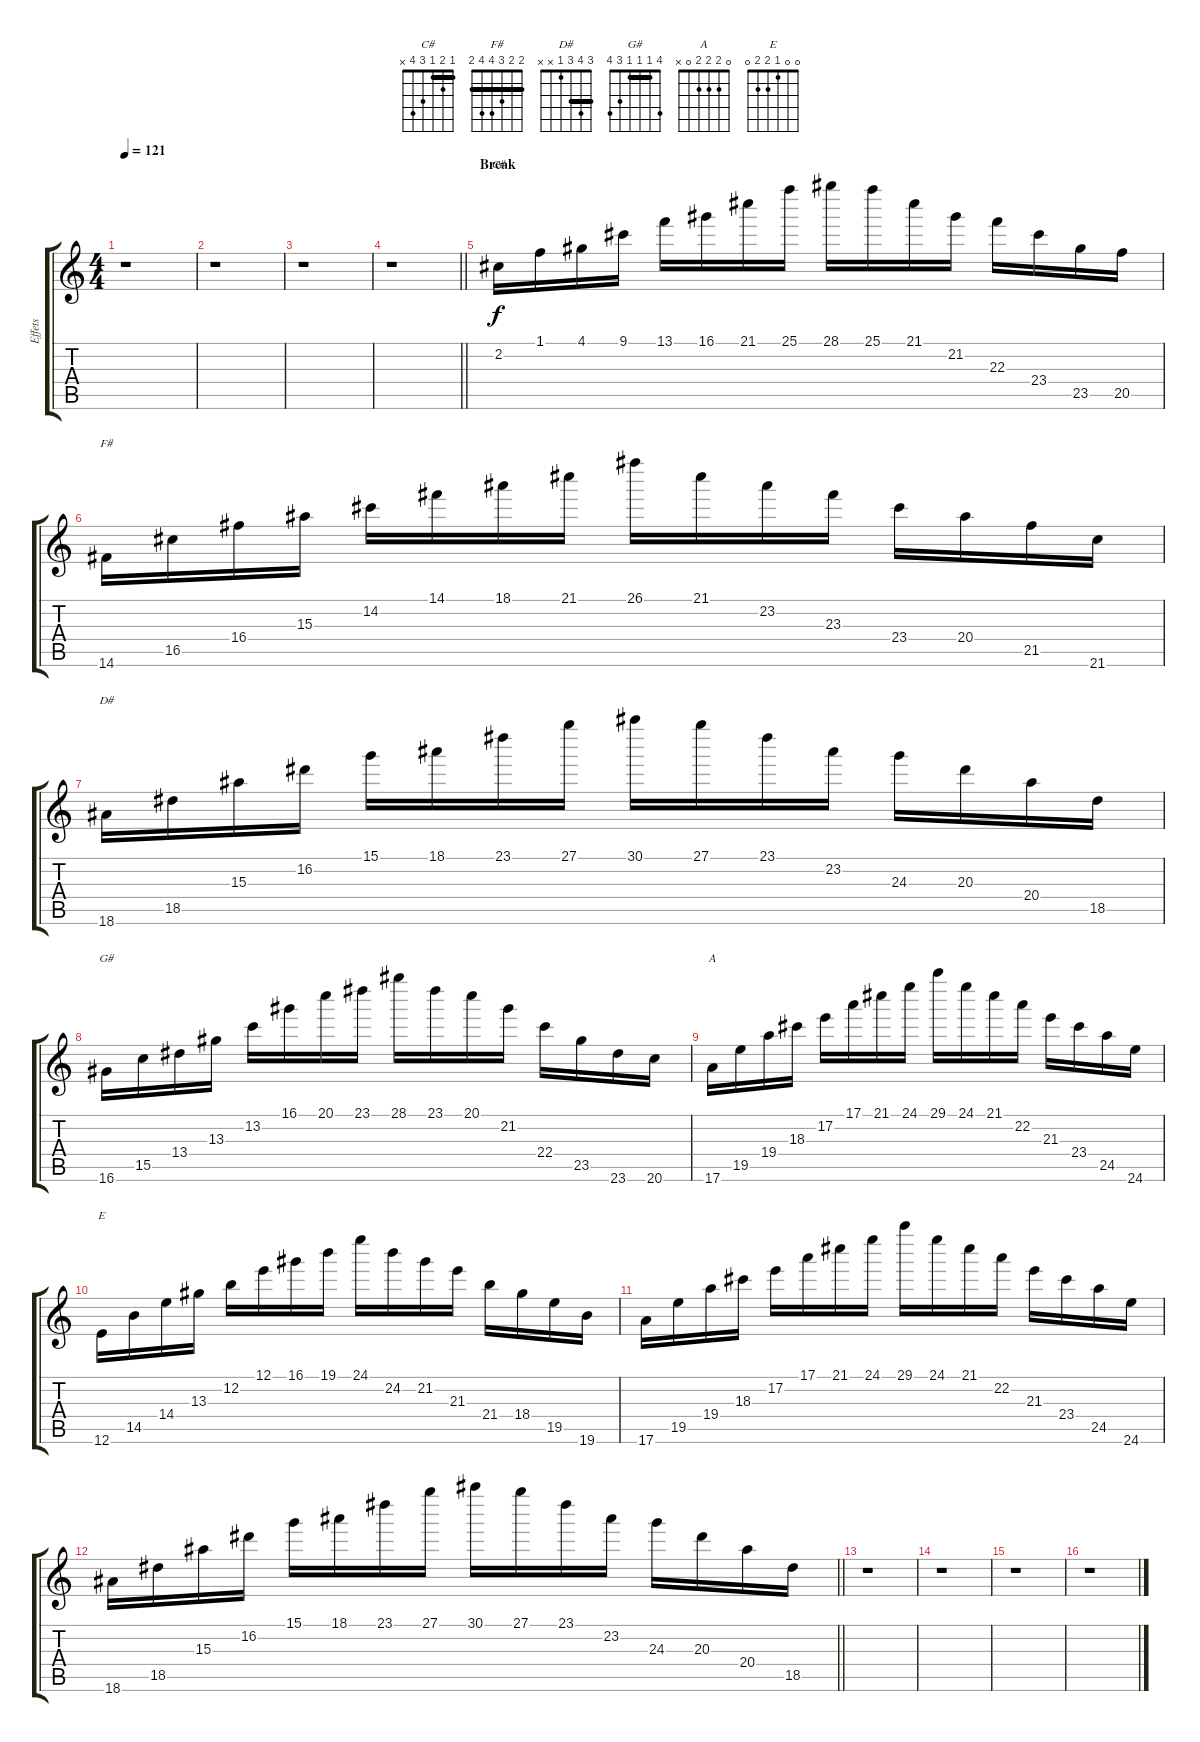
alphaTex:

\track ("Effets" "Effets") {instrument synthbass2}
\staff {score tabs}
\tuning (E4 B3 G3 D3 A2 E2) {hide}
\chord ("C#" 1 2 1 3 4 x) {barre 1}
\chord ("F#" 2 2 3 4 4 2) {barre 2}
\chord ("D#" 3 4 3 1 x x) {barre 3}
\chord ("G#" 4 1 1 1 3 4) {barre 1}
\chord ("A" 0 2 2 2 0 x)
\chord ("E" 0 0 1 2 2 0)
\ts (4 4)
\tempo 121
\clef g2
\ks c
r.1{dy f} |
r.1 |
r.1 |
\barLineRight lightlight
r.1 |
\section ("" "Break")
2.2.16{ch "C#"} 1.1.16 4.1.16 9.1.16 13.1.16 16.1.16 21.1.16 25.1.16 28.1.16 25.1.16 21.1.16 21.2.16 22.3.16 23.4.16 23.5.16 20.5.16 |
14.6.16{ch "F#"} 16.5.16 16.4.16 15.3.16 14.2.16 14.1.16 18.1.16 21.1.16 26.1.16 21.1.16 23.2.16 23.3.16 23.4.16 20.4.16 21.5.16 21.6.16 |
18.6.16{ch "D#"} 18.5.16 15.3.16 16.2.16 15.1.16 18.1.16 23.1.16 27.1.16 30.1.16 27.1.16 23.1.16 23.2.16 24.3.16 20.3.16 20.4.16 18.5.16 |
16.6.16{ch "G#"} 15.5.16 13.4.16 13.3.16 13.2.16 16.1.16 20.1.16 23.1.16 28.1.16 23.1.16 20.1.16 21.2.16 22.4.16 23.5.16 23.6.16 20.6.16 |
17.6.16{ch "A"} 19.5.16 19.4.16 18.3.16 17.2.16 17.1.16 21.1.16 24.1.16 29.1.16 24.1.16 21.1.16 22.2.16 21.3.16 23.4.16 24.5.16 24.6.16 |
12.6.16{ch "E"} 14.5.16 14.4.16 13.3.16 12.2.16 12.1.16 16.1.16 19.1.16 24.1.16 24.2.16 21.2.16 21.3.16 21.4.16 18.4.16 19.5.16 19.6.16 |
17.6.16 19.5.16 19.4.16 18.3.16 17.2.16 17.1.16 21.1.16 24.1.16 29.1.16 24.1.16 21.1.16 22.2.16 21.3.16 23.4.16 24.5.16 24.6.16 |
\barLineRight lightlight
18.6.16 18.5.16 15.3.16 16.2.16 15.1.16 18.1.16 23.1.16 27.1.16 30.1.16 27.1.16 23.1.16 23.2.16 24.3.16 20.3.16 20.4.16 18.5.16 |
r.1 |
r.1 |
r.1 |
r.1
